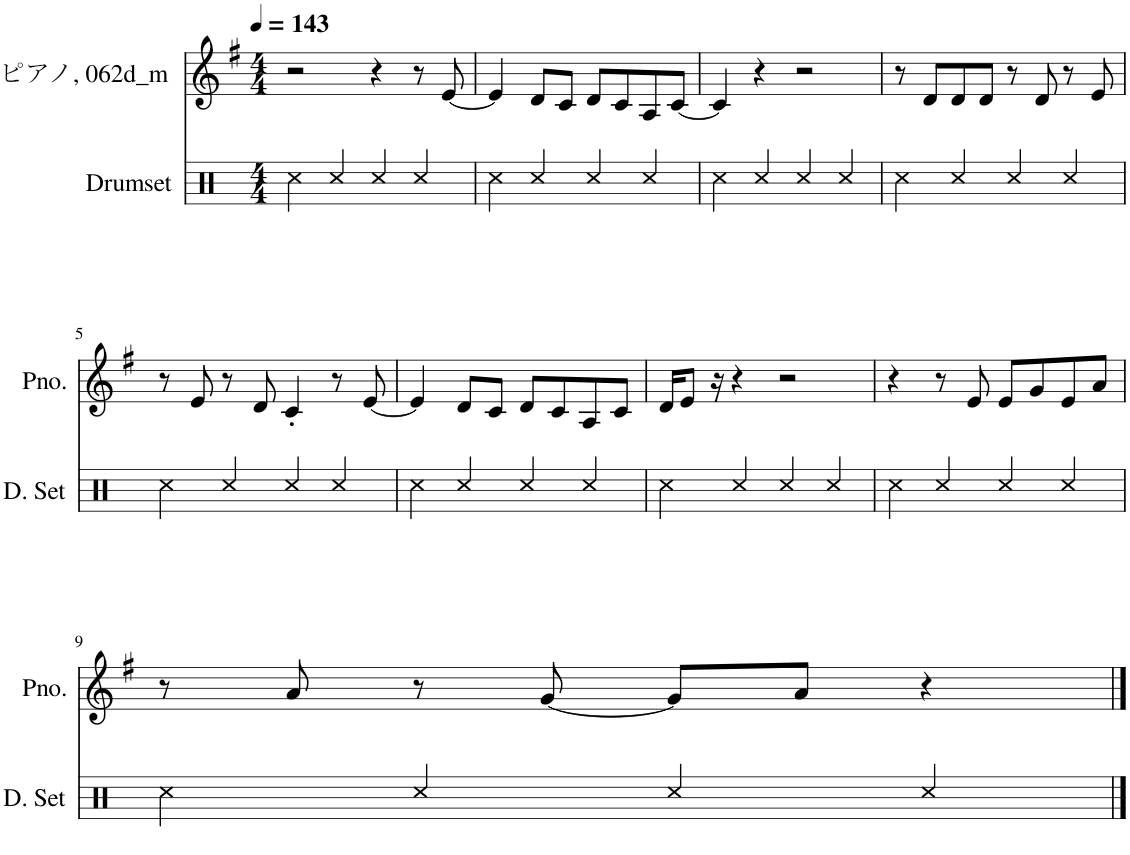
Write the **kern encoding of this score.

**kern	**kern
*part2	*part1
*staff2	*staff1
*I"Drumset	*I"ピアノ, 062d_m
*I'D. Set	*
*clefX	*clefG2
*k[]	*k[f#]
*M4/4	*M4/4
*MM143	*MM143
=1	=1
4Rcc\	2r
4Rcc/	.
4Rcc/	4r
4Rcc/	8r
.	[8e/
=2	=2
4Rcc\	4e/]
4Rcc/	8d/L
.	8c/J
4Rcc/	8d/L
.	8c/
4Rcc/	8A/
.	[8c/J
=3	=3
4Rcc\	4c/]
4Rcc/	4r
4Rcc/	2r
4Rcc/	.
=4	=4
4Rcc\	8r
.	8d/L
4Rcc/	8d/
.	8d/J
4Rcc/	8r
.	8d/
4Rcc/	8r
.	8e/
!!LO:LB:g=z
=5	=5
4Rcc\	8r
.	8e/
4Rcc/	8r
.	8d/
4Rcc/	4c'/
4Rcc/	8r
.	[8e/
=6	=6
4Rcc\	4e/]
4Rcc/	8d/L
.	8c/J
4Rcc/	8d/L
.	8c/
4Rcc/	8A/
.	8c/J
=7	=7
4Rcc\	16d/KL
.	8e/J
.	16r
4Rcc/	4r
4Rcc/	2r
4Rcc/	.
=8	=8
4Rcc\	4r
4Rcc/	8r
.	8e/
4Rcc/	8e/L
.	8g/
4Rcc/	8e/
.	8a/J
!!LO:LB:g=z
=9	=9
4Rcc\	8r
.	8a/
4Rcc/	8r
.	[8g/
4Rcc/	8g/L]
.	8a/J
4Rcc/	4r
==	==
*-	*-
